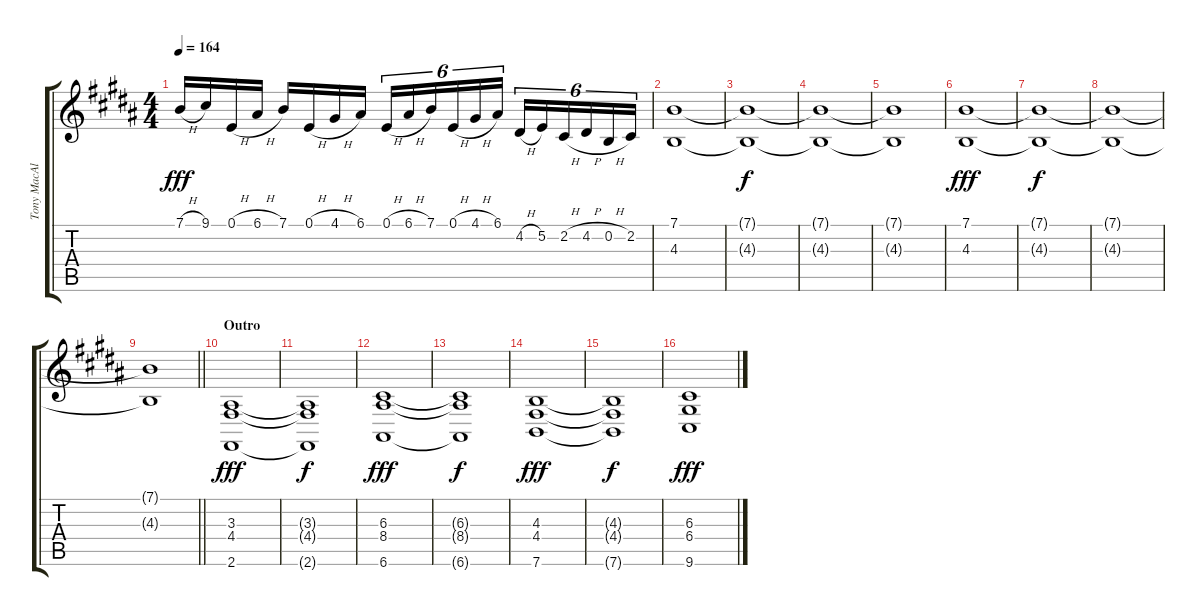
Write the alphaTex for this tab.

\track ("Tony MacAlpine" "Tony MacAl") {instrument stringensemble1}
\staff {score tabs}
\tuning (E4 B3 G3 D3 A2 E2) {hide}
\ts (4 4)
\tempo 164
\clef g2
\ks b
7.1{h}.16{dy fff} 9.1.16 0.1{h}.16 6.1{h}.16 7.1.16 0.1{h}.16 4.1{h}.16 6.1.16 0.1{h}.16{tu (6 4)} 6.1{h}.16{tu (6 4)} 7.1.16{tu (6 4)} 0.1{h}.16{tu (6 4)} 4.1{h}.16{tu (6 4)} 6.1.16{tu (6 4)} 4.2{h}.16{tu (6 4)} 5.2.16{tu (6 4)} 2.2{h}.16{tu (6 4)} 4.2{h}.16{tu (6 4)} 0.2{h}.16{tu (6 4)} 2.2.16{tu (6 4)} |
(7.1 4.3).1 |
(7.1{t} 4.3{t}).1{dy f} |
(7.1{t} 4.3{t}).1 |
(7.1{t} 4.3{t}).1 |
(7.1 4.3).1{dy fff} |
(7.1{t} 4.3{t}).1{dy f} |
(7.1{t} 4.3{t}).1 |
\barLineRight lightlight
(7.1{t} 4.3{t}).1 |
\section ("" "Outro")
(3.3 4.4 2.6).1{dy fff} |
(3.3{t} 4.4{t} 2.6{t}).1{dy f} |
(6.3 8.4 6.6).1{dy fff} |
(6.3{t} 8.4{t} 6.6{t}).1{dy f} |
(4.3 4.4 7.6).1{dy fff} |
(4.3{t} 4.4{t} 7.6{t}).1{dy f} |
(6.3 6.4 9.6).1{dy fff}
